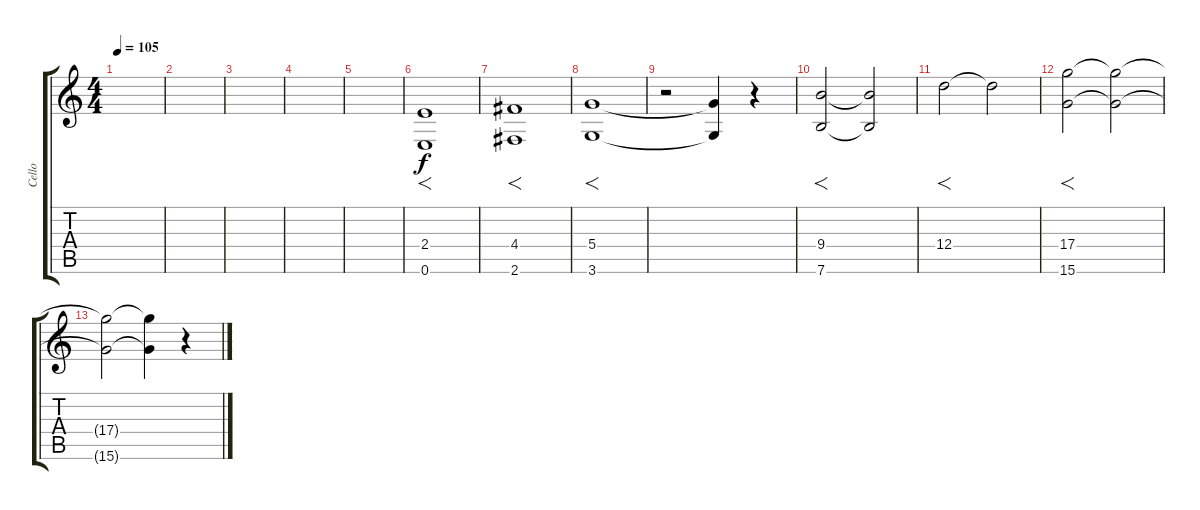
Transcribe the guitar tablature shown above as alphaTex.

\track ("Cello" "Cello") {instrument contrabass}
\staff {score tabs}
\tuning (E4 B3 G3 D3 A2 E2) {hide}
\ts (4 4)
\tempo 105
\clef g2
\ks c
|
|
|
|
|
(2.4 0.6).1{f} |
(4.4 2.6).1{f} |
(5.4 3.6).1{f} |
r.2 (5.4{t} 3.6{t}).4 r.4{volume 14} |
(9.4 7.6).2{f} (9.4{t} 7.6{t}).2 |
12.4.2{f} 12.4{t}.2 |
(17.4 15.6).2{f} (17.4{t} 15.6{t}).2 |
(17.4{t} 15.6{t}).2 (17.4{t} 15.6{t}).4 r.4
